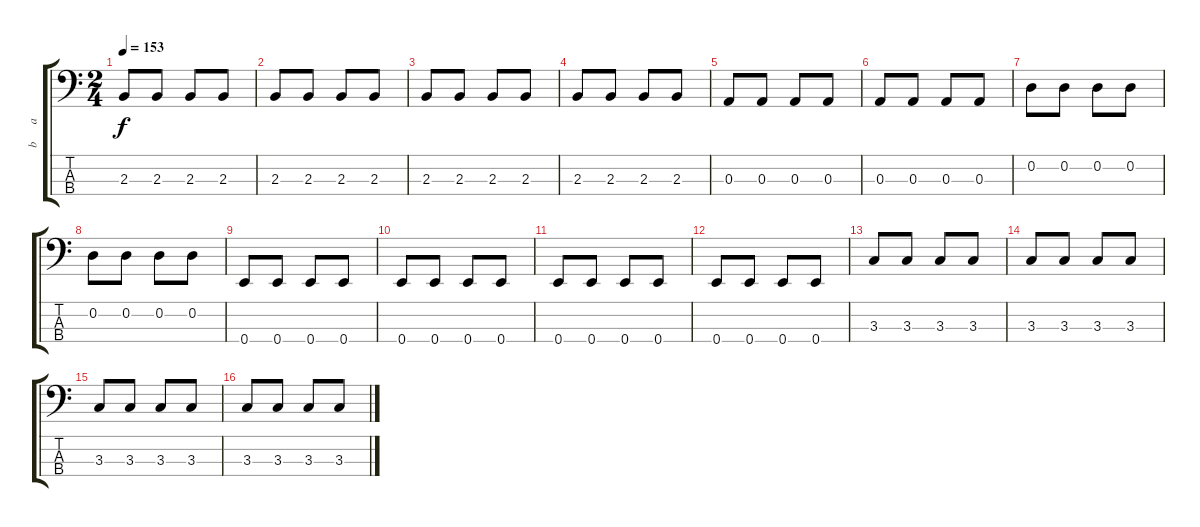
\track ("b      a       s      s" "b      a  ") {instrument electricbassfinger}
\staff {score tabs}
\tuning (G2 D2 A1 E1) {hide}
\ts (2 4)
\tempo 153
\clef f4
\ks c
2.3.8{dy f} 2.3.8 2.3.8 2.3.8 |
2.3.8 2.3.8 2.3.8 2.3.8 |
2.3.8 2.3.8 2.3.8 2.3.8 |
2.3.8 2.3.8 2.3.8 2.3.8 |
0.3.8 0.3.8 0.3.8 0.3.8 |
0.3.8 0.3.8 0.3.8 0.3.8 |
0.2.8 0.2.8 0.2.8 0.2.8 |
0.2.8 0.2.8 0.2.8 0.2.8 |
0.4.8 0.4.8 0.4.8 0.4.8 |
0.4.8 0.4.8 0.4.8 0.4.8 |
0.4.8 0.4.8 0.4.8 0.4.8 |
0.4.8 0.4.8 0.4.8 0.4.8 |
3.3.8 3.3.8 3.3.8 3.3.8 |
3.3.8 3.3.8 3.3.8 3.3.8 |
3.3.8 3.3.8 3.3.8 3.3.8 |
3.3.8 3.3.8 3.3.8 3.3.8
